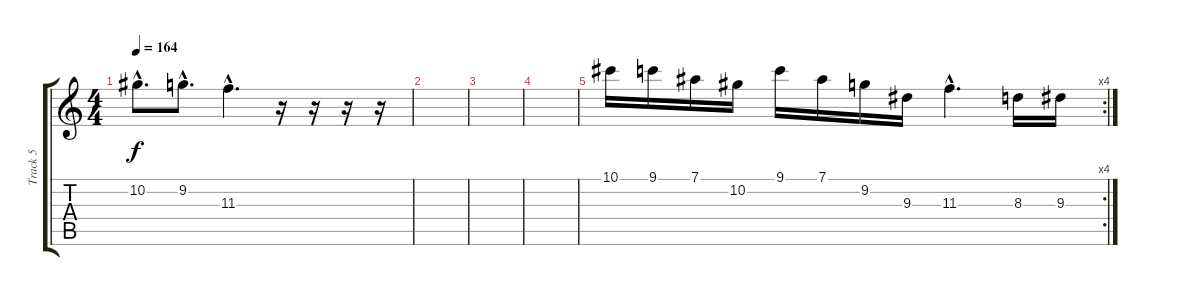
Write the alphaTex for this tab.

\track ("Track 5" "Track 5") {instrument overdrivenguitar}
\staff {score tabs}
\tuning (Eb4 Bb3 Gb3 Db3 Ab2 Eb2) {hide}
\ts (4 4)
\tempo 164
\clef g2
\ks c
10.2{hac}.8{d dy f} 9.2{hac}.8{d} 11.3{hac}.4{d} r.16 r.16 r.16 r.16 |
|
|
|
\rc 4
10.1.16 9.1.16 7.1.16 10.2.16 9.1.16 7.1.16 9.2.16 9.3.16 11.3{hac}.4{d} 8.3.16 9.3.16
